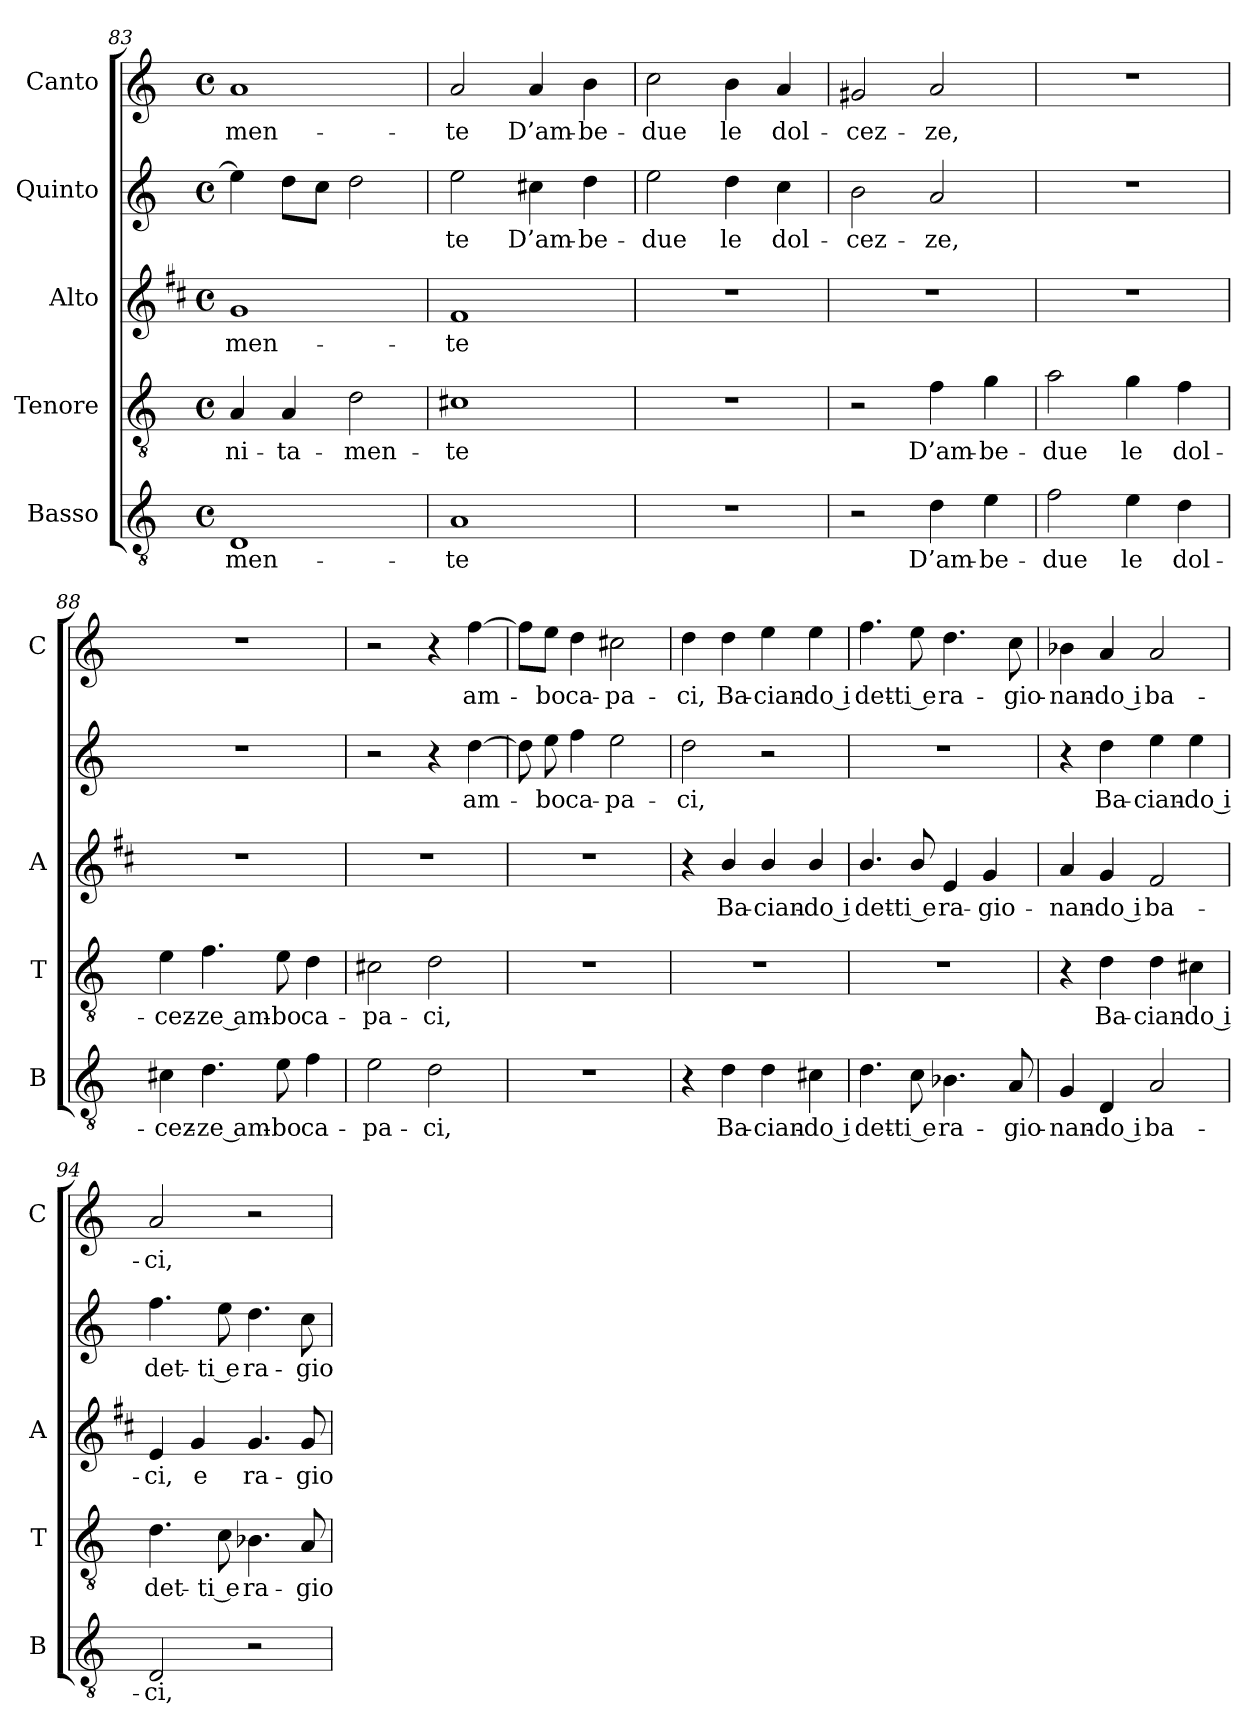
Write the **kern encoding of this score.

**kern	**text	**kern	**text	**kern	**text	**kern	**text	**kern	**text
*part5	*part5	*part4	*part4	*part3	*part3	*part2	*part2	*part1	*part1
*staff5	*staff5	*staff4	*staff4	*staff3	*staff3	*staff2	*staff2	*staff1	*staff1
*I"Basso	*	*I"Tenore	*	*I"Alto	*	*I"Quinto	*	*I"Canto	*
*I'B	*	*I'T	*	*I'A	*	*	*	*I'C	*
*clefGv2	*	*clefGv2	*	*clefG2	*	*clefG2	*	*clefG2	*
*	*	*	*	*ITrd1c2	*	*	*	*	*
*k[]	*	*k[]	*	*k[]	*	*k[]	*	*k[]	*
*C:	*	*C:	*	*C:	*	*C:	*	*C:	*
*M4/4	*	*M4/4	*	*M4/4	*	*M4/4	*	*M4/4	*
*met(c)	*	*met(c)	*	*met(c)	*	*met(c)	*	*met(c)	*
=83	=83	=83	=83	=83	=83	=83	=83	=83	=83
!	!LO:LY:b	!	!LO:LY:b	!	!LO:LY:b	!	!	!	!LO:LY:b
1D	-men-	4A/	-ni-	1f	-men-	4ee\]	.	1a	-men-
!	!	!	!LO:LY:b	!	!	!	!	!	!
.	.	4A/	-ta-	.	.	8dd\L	.	.	.
.	.	.	.	.	.	8cc\J	.	.	.
!	!	!	!LO:LY:b	!	!	!	!	!	!
.	.	2d\	-men-	.	.	2dd\	.	.	.
!!LO:LB:g=z
=84	=84	=84	=84	=84	=84	=84	=84	=84	=84
!	!LO:LY:b	!	!LO:LY:b	!	!LO:LY:b	!	!LO:LY:b	!	!LO:LY:b
1A	-te	1c#X	-te	1e	-te	2ee\	-te	2a/	-te
!	!	!	!	!	!	!	!LO:LY:b	!	!LO:LY:b
.	.	.	.	.	.	4cc#X\	D’am-	4a/	D’am-
!	!	!	!	!	!	!	!LO:LY:b	!	!LO:LY:b
.	.	.	.	.	.	4dd\	-be-	4b\	-be-
=85	=85	=85	=85	=85	=85	=85	=85	=85	=85
!	!	!	!	!	!	!	!LO:LY:b	!	!LO:LY:b
1r	.	1r	.	1r	.	2ee\	-due	2cc\	-due
!	!	!	!	!	!	!	!LO:LY:b	!	!LO:LY:b
.	.	.	.	.	.	4dd\	le	4b\	le
!	!	!	!	!	!	!	!LO:LY:b	!	!LO:LY:b
.	.	.	.	.	.	4cc\	dol-	4a/	dol-
=86	=86	=86	=86	=86	=86	=86	=86	=86	=86
!	!	!	!	!	!	!	!LO:LY:b	!	!LO:LY:b
2r	.	2r	.	1r	.	2b\	-cez-	2g#X/	-cez-
!	!LO:LY:b	!	!LO:LY:b	!	!	!	!LO:LY:b	!	!LO:LY:b
4d\	D’am-	4f\	D’am-	.	.	2a/	-ze,	2a/	-ze,
!	!LO:LY:b	!	!LO:LY:b	!	!	!	!	!	!
4e\	-be-	4g\	-be-	.	.	.	.	.	.
=87	=87	=87	=87	=87	=87	=87	=87	=87	=87
!	!LO:LY:b	!	!LO:LY:b	!	!	!	!	!	!
2f\	-due	2a\	-due	1r	.	1r	.	1r	.
!	!LO:LY:b	!	!LO:LY:b	!	!	!	!	!	!
4e\	le	4g\	le	.	.	.	.	.	.
!	!LO:LY:b	!	!LO:LY:b	!	!	!	!	!	!
4d\	dol-	4f\	dol-	.	.	.	.	.	.
=88	=88	=88	=88	=88	=88	=88	=88	=88	=88
!	!LO:LY:b	!	!LO:LY:b	!	!	!	!	!	!
4c#X\	-cez-	4e\	-cez-	1r	.	1r	.	1r	.
!	!LO:LY:b	!	!LO:LY:b	!	!	!	!	!	!
4.d\	-ze am-	4.f\	-ze am-	.	.	.	.	.	.
!	!LO:LY:b	!	!LO:LY:b	!	!	!	!	!	!
8e\	-bo	8e\	-bo	.	.	.	.	.	.
!	!LO:LY:b	!	!LO:LY:b	!	!	!	!	!	!
4f\	ca-	4d\	ca-	.	.	.	.	.	.
=89	=89	=89	=89	=89	=89	=89	=89	=89	=89
!	!LO:LY:b	!	!LO:LY:b	!	!	!	!	!	!
2e\	-pa-	2c#X\	-pa-	1r	.	2r	.	2r	.
!	!LO:LY:b	!	!LO:LY:b	!	!	!	!	!	!
2d\	-ci,	2d\	-ci,	.	.	4r	.	4r	.
!	!	!	!	!	!	!	!LO:LY:b	!	!LO:LY:b
.	.	.	.	.	.	[4dd\	am-	[4ff\	am-
=90	=90	=90	=90	=90	=90	=90	=90	=90	=90
1r	.	1r	.	1r	.	8dd\]	.	8ff\L]	.
!	!	!	!	!	!	!	!LO:LY:b	!	!LO:LY:b
.	.	.	.	.	.	8ee\	-bo	8ee\J	-bo
!	!	!	!	!	!	!	!LO:LY:b	!	!LO:LY:b
.	.	.	.	.	.	4ff\	ca-	4dd\	ca-
!	!	!	!	!	!	!	!LO:LY:b	!	!LO:LY:b
.	.	.	.	.	.	2ee\	-pa-	2cc#X\	-pa-
=91	=91	=91	=91	=91	=91	=91	=91	=91	=91
!	!	!	!	!	!	!	!LO:LY:b	!	!LO:LY:b
4r	.	1r	.	4r	.	2dd\	-ci,	4dd\	-ci,
!	!LO:LY:b	!	!	!	!LO:LY:b	!	!	!	!LO:LY:b
4d\	Ba-	.	.	4a/	Ba-	.	.	4dd\	Ba-
!	!LO:LY:b	!	!	!	!LO:LY:b	!	!	!	!LO:LY:b
4d\	-cian-	.	.	4a/	-cian-	2r	.	4ee\	-cian-
!	!LO:LY:b	!	!	!	!LO:LY:b	!	!	!	!LO:LY:b
4c#X\	-do i	.	.	4a/	-do i	.	.	4ee\	-do i
!!LO:PB:g=z
=92	=92	=92	=92	=92	=92	=92	=92	=92	=92
!	!LO:LY:b	!	!	!	!LO:LY:b	!	!	!	!LO:LY:b
4.d\	det-	1r	.	4.a/	det-	1r	.	4.ff\	det-
!	!LO:LY:b	!	!	!	!LO:LY:b	!	!	!	!LO:LY:b
8c\	-ti e	.	.	8a/	-ti e	.	.	8ee\	-ti e
!	!LO:LY:b	!	!	!	!LO:LY:b	!	!	!	!LO:LY:b
4.B-X\	ra-	.	.	4d/	ra-	.	.	4.dd\	ra-
!	!	!	!	!	!LO:LY:b	!	!	!	!
.	.	.	.	4f/	-gio-	.	.	.	.
!	!LO:LY:b	!	!	!	!	!	!	!	!LO:LY:b
8A/	-gio-	.	.	.	.	.	.	8cc\	-gio-
=93	=93	=93	=93	=93	=93	=93	=93	=93	=93
!	!LO:LY:b	!	!	!	!LO:LY:b	!	!	!	!LO:LY:b
4G/	-nan-	4r	.	4g/	-nan-	4r	.	4b-X\	-nan-
!	!LO:LY:b	!	!LO:LY:b	!	!LO:LY:b	!	!LO:LY:b	!	!LO:LY:b
4D/	-do i	4d\	Ba-	4f/	-do i	4dd\	Ba-	4a/	-do i
!	!LO:LY:b	!	!LO:LY:b	!	!LO:LY:b	!	!LO:LY:b	!	!LO:LY:b
2A/	ba-	4d\	-cian-	2e/	ba-	4ee\	-cian-	2a/	ba-
!	!	!	!LO:LY:b	!	!	!	!LO:LY:b	!	!
.	.	4c#X\	-do i	.	.	4ee\	-do i	.	.
=94	=94	=94	=94	=94	=94	=94	=94	=94	=94
!	!LO:LY:b	!	!LO:LY:b	!	!LO:LY:b	!	!LO:LY:b	!	!LO:LY:b
2D/	-ci,	4.d\	det-	4d/	-ci,	4.ff\	det-	2a/	-ci,
!	!	!	!	!	!LO:LY:b	!	!	!	!
.	.	.	.	4f/	e	.	.	.	.
!	!	!	!LO:LY:b	!	!	!	!LO:LY:b	!	!
.	.	8c\	-ti e	.	.	8ee\	-ti e	.	.
!	!	!	!LO:LY:b	!	!LO:LY:b	!	!LO:LY:b	!	!
2r	.	4.B-X\	ra-	4.f/	ra-	4.dd\	ra-	2r	.
!	!	!	!LO:LY:b	!	!LO:LY:b	!	!LO:LY:b	!	!
.	.	8A/	-gio-	8f/	-gio-	8cc\	-gio-	.	.
=	=	=	=	=	=	=	=	=	=
*-	*-	*-	*-	*-	*-	*-	*-	*-	*-
